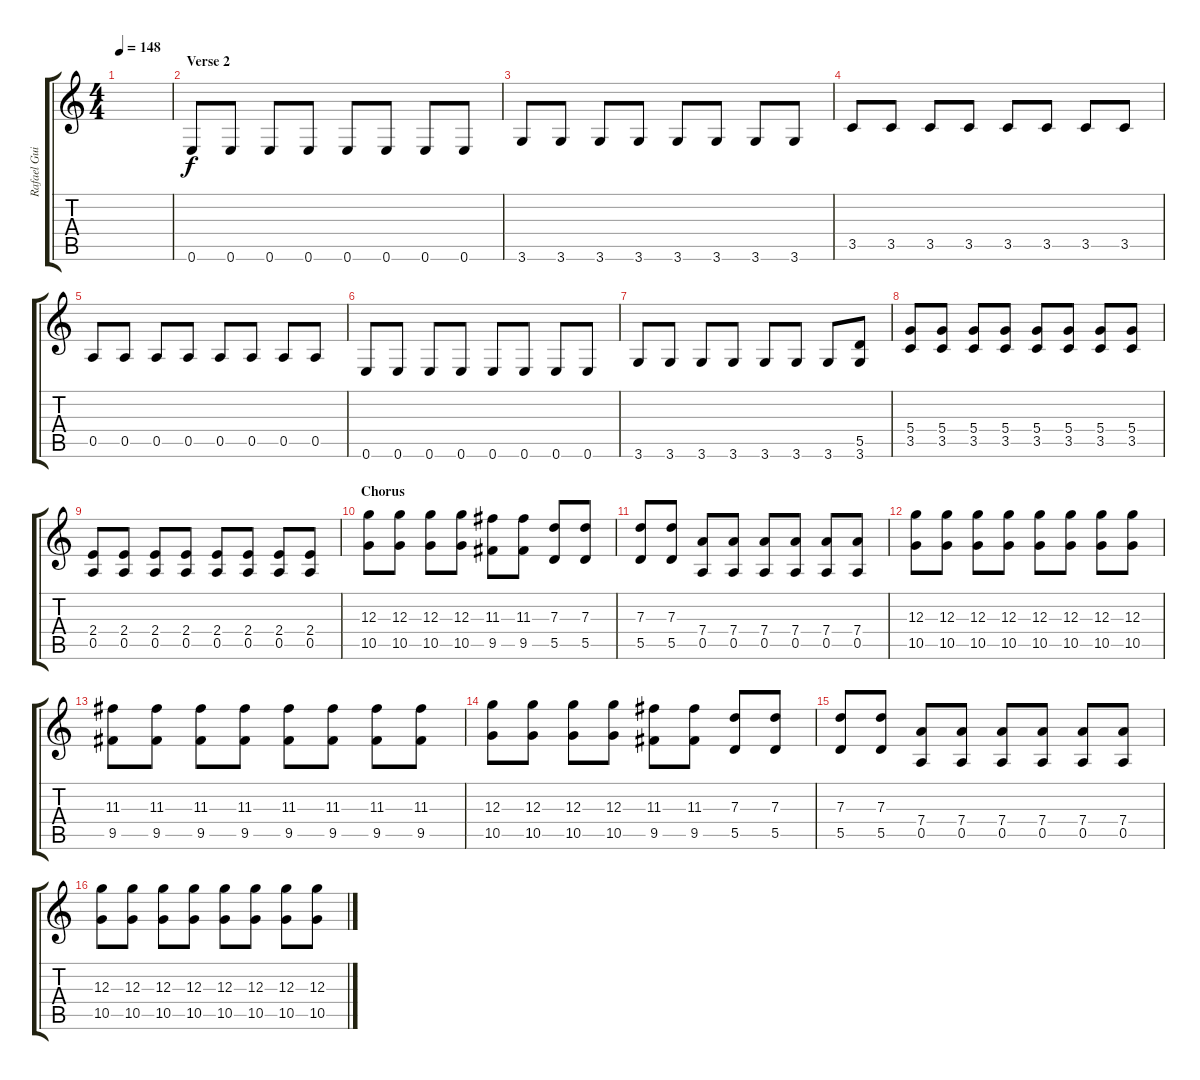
\track ("Rafael Guitar" "Rafael Gui") {instrument distortionguitar}
\staff {score tabs}
\tuning (E4 B3 G3 D3 A2 E2) {hide}
\ts (4 4)
\tempo 148
\clef g2
\ks c
|
\section ("" "Verse 2")
0.6.8 0.6.8 0.6.8 0.6.8 0.6.8 0.6.8 0.6.8 0.6.8 |
3.6.8 3.6.8 3.6.8 3.6.8 3.6.8 3.6.8 3.6.8 3.6.8 |
3.5.8 3.5.8 3.5.8 3.5.8 3.5.8 3.5.8 3.5.8 3.5.8 |
0.5.8 0.5.8 0.5.8 0.5.8 0.5.8 0.5.8 0.5.8 0.5.8 |
0.6.8 0.6.8 0.6.8 0.6.8 0.6.8 0.6.8 0.6.8 0.6.8 |
3.6.8 3.6.8 3.6.8 3.6.8 3.6.8 3.6.8 3.6.8 (5.5 3.6).8 |
(5.4 3.5).8 (5.4 3.5).8 (5.4 3.5).8 (5.4 3.5).8 (5.4 3.5).8 (5.4 3.5).8 (5.4 3.5).8 (5.4 3.5).8 |
(2.4 0.5).8 (2.4 0.5).8 (2.4 0.5).8 (2.4 0.5).8 (2.4 0.5).8 (2.4 0.5).8 (2.4 0.5).8 (2.4 0.5).8 |
\section ("" "Chorus")
(12.3 10.5).8 (12.3 10.5).8 (12.3 10.5).8 (12.3 10.5).8 (11.3 9.5).8 (11.3 9.5).8 (7.3 5.5).8 (7.3 5.5).8 |
(7.3 5.5).8 (7.3 5.5).8 (7.4 0.5).8 (7.4 0.5).8 (7.4 0.5).8 (7.4 0.5).8 (7.4 0.5).8 (7.4 0.5).8 |
(12.3 10.5).8 (12.3 10.5).8 (12.3 10.5).8 (12.3 10.5).8 (12.3 10.5).8 (12.3 10.5).8 (12.3 10.5).8 (12.3 10.5).8 |
(11.3 9.5).8 (11.3 9.5).8 (11.3 9.5).8 (11.3 9.5).8 (11.3 9.5).8 (11.3 9.5).8 (11.3 9.5).8 (11.3 9.5).8 |
(12.3 10.5).8 (12.3 10.5).8 (12.3 10.5).8 (12.3 10.5).8 (11.3 9.5).8 (11.3 9.5).8 (7.3 5.5).8 (7.3 5.5).8 |
(7.3 5.5).8 (7.3 5.5).8 (7.4 0.5).8 (7.4 0.5).8 (7.4 0.5).8 (7.4 0.5).8 (7.4 0.5).8 (7.4 0.5).8 |
(12.3 10.5).8 (12.3 10.5).8 (12.3 10.5).8 (12.3 10.5).8 (12.3 10.5).8 (12.3 10.5).8 (12.3 10.5).8 (12.3 10.5).8
